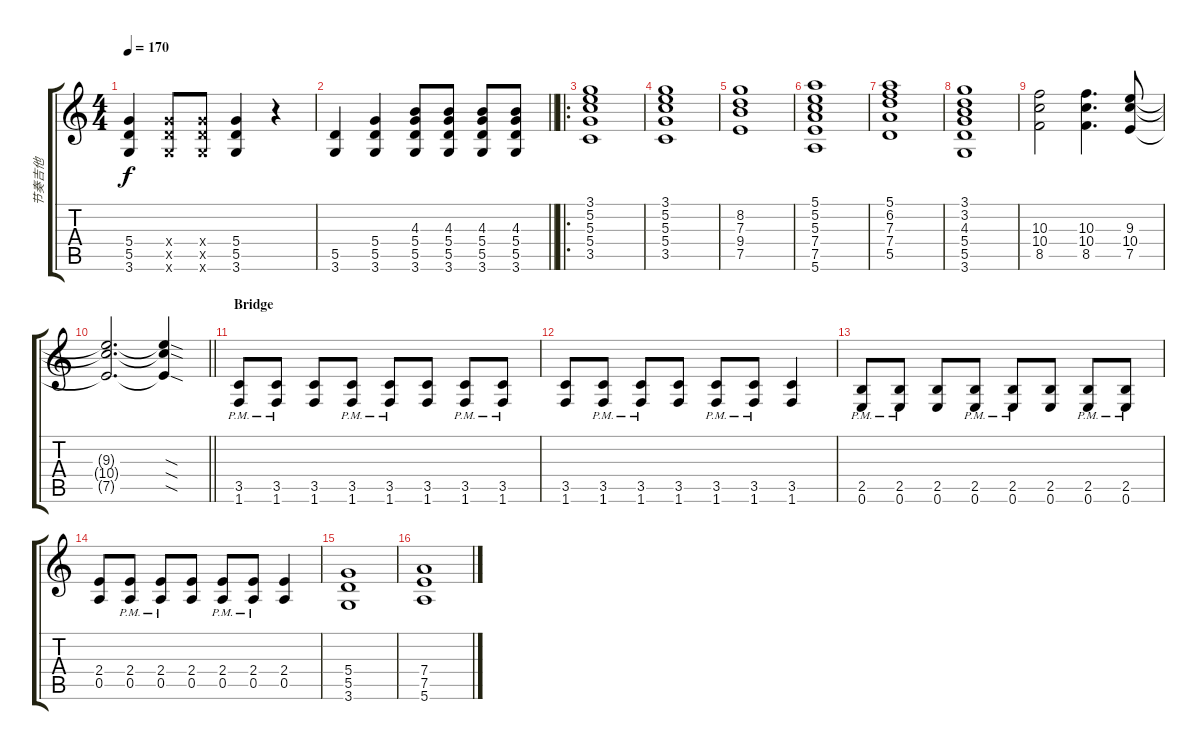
\track ("节奏吉他" "节奏吉他") {instrument overdrivenguitar}
\staff {score tabs}
\tuning (E4 B3 G3 D3 A2 E2) {hide}
\ts (4 4)
\tempo 170
\clef g2
\ks c
(5.4 5.5 3.6).4{dy f} (5.4{x} 5.5{x} 3.6{x}).8 (5.4{x} 5.5{x} 3.6{x}).8 (5.4 5.5 3.6).4 r.4 |
\barLineRight lightlight
(5.5 3.6).4 (5.4 5.5 3.6).4 (4.3 5.4 5.5 3.6).8 (4.3 5.4 5.5 3.6).8 (4.3 5.4 5.5 3.6).8 (4.3 5.4 5.5 3.6).8 |
\ro
(3.1 5.2 5.3 5.4 3.5).1 |
(3.1 5.2 5.3 5.4 3.5).1 |
(8.2 7.3 9.4 7.5).1 |
(5.1 5.2 5.3 7.4 7.5 5.6).1 |
(5.1 6.2 7.3 7.4 5.5).1 |
(3.1 3.2 4.3 5.4 5.5 3.6).1 |
(10.3 10.4 8.5).2 (10.3 10.4 8.5).4{d} (9.3 10.4 7.5).8 |
\barLineRight lightlight
(9.3{t} 10.4{t} 7.5{t}).2{d} (9.3{sod t} 10.4{sod t} 7.5{sod t}).4 |
\section ("" "Bridge")
(3.5{pm} 1.6{pm}).8 (3.5{pm} 1.6{pm}).8 (3.5 1.6).8 (3.5{pm} 1.6{pm}).8 (3.5{pm} 1.6{pm}).8 (3.5 1.6).8 (3.5{pm} 1.6{pm}).8 (3.5{pm} 1.6{pm}).8 |
(3.5 1.6).8 (3.5{pm} 1.6{pm}).8 (3.5{pm} 1.6{pm}).8 (3.5 1.6).8 (3.5{pm} 1.6{pm}).8 (3.5{pm} 1.6{pm}).8 (3.5 1.6).4 |
(2.5{pm} 0.6{pm}).8 (2.5{pm} 0.6{pm}).8 (2.5 0.6).8 (2.5{pm} 0.6{pm}).8 (2.5{pm} 0.6{pm}).8 (2.5 0.6).8 (2.5{pm} 0.6{pm}).8 (2.5{pm} 0.6{pm}).8 |
(2.4 0.5).8 (2.4{pm} 0.5{pm}).8 (2.4{pm} 0.5{pm}).8 (2.4 0.5).8 (2.4{pm} 0.5{pm}).8 (2.4{pm} 0.5{pm}).8 (2.4 0.5).4 |
(5.4 5.5 3.6).1 |
(7.4 7.5 5.6).1
